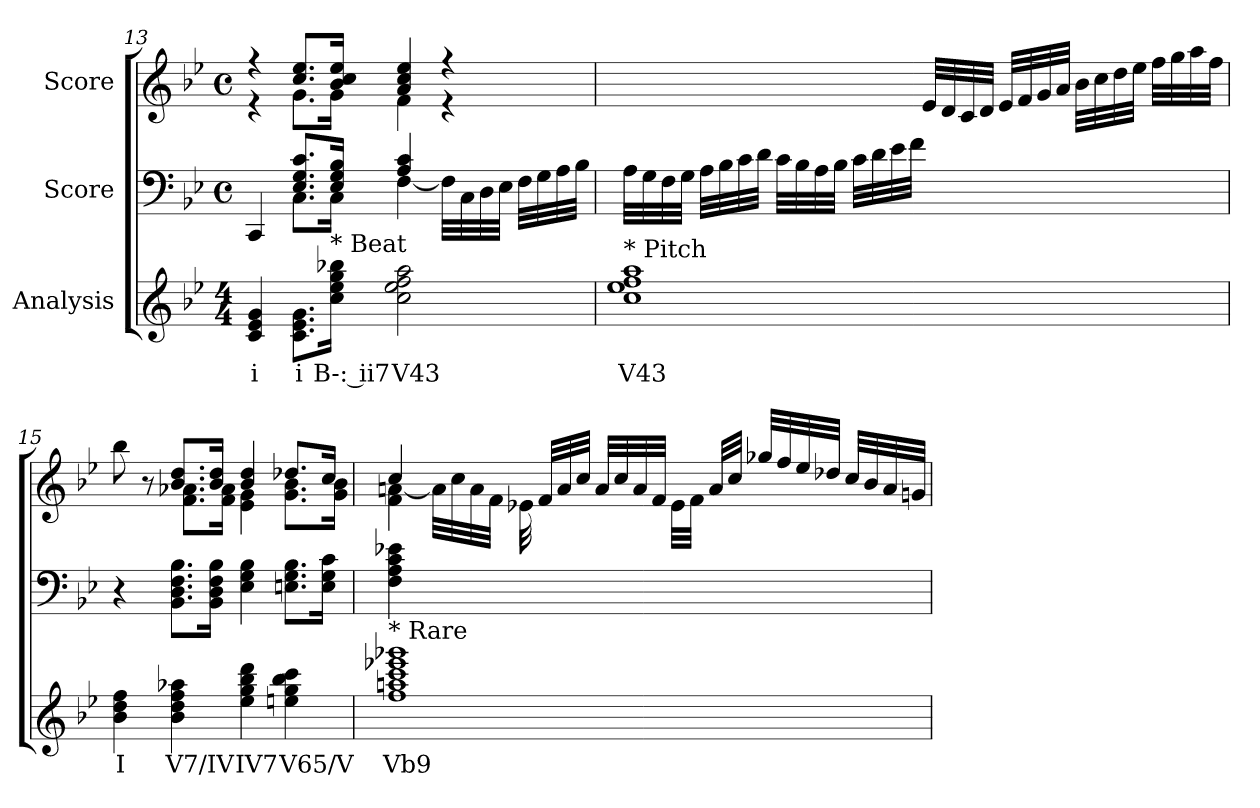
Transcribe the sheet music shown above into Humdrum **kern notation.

**kern	**text	**kern	**kern
*part3	*part3	*part2	*part1
*staff3	*staff3	*staff2	*staff1
*I"Analysis	*	*I"Score	*I"Score
!!LO:LB:g=z
*	*	*clefF4	*clefG2
*k[b-e-]	*	*k[b-e-]	*k[b-e-]
*M4/4	*	*M4/4	*M4/4
*	*	*met(c)	*met(c)
=13	=13	=13	=13
*	*	*^	*^
4c 4e- 4g	i	4CC/	4ryy	4r	4r
8.c 8.e- 8.gL	i	8.E-/ 8.G/ 8.c/L	8.C\L	8.cc/ 8.ee-/L	8.g\L
!LO:TX:t=* Beat	!	!	!	!	!
16cc 16ee- 16gg 16bb-XJk	B-: ii7	16E-/ 16G/ 16B-/Jk	16C\Jk	16b-/ 16cc/ 16ee-/Jk	16g\Jk
2cc 2ee- 2ff 2aa	V43	4A/ 4c/	[4F\	4a/ 4cc/ 4ee-/	4f\
.	.	4ryy	32F\LLL]	4r	4r
.	.	.	32C\	.	.
.	.	.	32D\	.	.
.	.	.	32E-\JJJ	.	.
.	.	.	32F\LLL	.	.
.	.	.	32G\	.	.
.	.	.	32A\	.	.
.	.	.	32B-\JJJ	.	.
*	*	*v	*v	*	*
*	*	*	*v	*v
=14	=14	=14	=14
*	*	*^	*
!LO:TX:t=* Pitch	!	!	!	!
*	*	*v	*v	*
1cc 1ee- 1ff 1aa	V43	32A\LLL	2ryy
.	.	32G\	.
.	.	32F\	.
.	.	32G\JJJ	.
.	.	32A\LLL	.
.	.	32B-\	.
.	.	32c\	.
.	.	32d\JJJ	.
.	.	32c\LLL	.
.	.	32B-\	.
.	.	32A\	.
.	.	32B-\JJJ	.
.	.	32c\LLL	.
.	.	32d\	.
.	.	32e-\	.
.	.	32f\JJJ	.
.	.	2ryy	32e-/LLL
.	.	.	32d/
.	.	.	32c/
.	.	.	32d/JJJ
.	.	.	32e-/LLL
.	.	.	32f/
.	.	.	32g/
.	.	.	32a/JJJ
.	.	.	32b-\LLL
.	.	.	32cc\
.	.	.	32dd\
.	.	.	32ee-\JJJ
.	.	.	32ff\LLL
.	.	.	32gg\
.	.	.	32aa\
.	.	.	32ff\JJJ
!!LO:PB:g=z
=15	=15	=15	=15
*	*	*	*^
4b- 4dd 4ff	I	4r	8bb-\	4ryy
.	.	.	8r	.
4b- 4dd 4ff 4aa-X	V7/IV	8.BB-\ 8.D\ 8.F\ 8.B-\L	8.b-/ 8.dd/L	8.f\ 8.a-X\L
.	.	16BB-\ 16D\ 16F\ 16B-\Jk	16b-/ 16dd/Jk	16f\ 16a-\Jk
4ee- 4gg 4bb- 4ddd	IV7	4E-\ 4G\ 4B-\	4b-/ 4dd/	4e-\ 4g\
4een 4gg 4bb- 4ccc	V65/V	8.En\ 8.G\ 8.B-\L	8.dd-X/L	8.g\ 8.b-\L
.	.	16E\ 16G\ 16c\Jk	16cc/Jk	16g\ 16b-\Jk
=16	=16	=16	=16	=16
!LO:TX:t=* Rare	!	!	!	!
1ff 1aan 1ccc 1eee-X 1ggg-X	Vb9	4F\ 4A\ 4c\ 4e-X\	4cc/	4f\ [4an\
.	.	4ryy	8ryy	32a\LLL]
.	.	.	.	32cc\
.	.	.	.	32a\
.	.	.	.	32f\JJJ
.	.	.	32e-X\	8ryy
.	.	.	32f/LLL	.
.	.	.	32a/	.
.	.	.	32cc/JJJ	.
.	.	2ryy	32a/LLL	2ryy
.	.	.	32cc/	.
.	.	.	32a/	.
.	.	.	32f/JJJ	.
.	.	.	32e-\LLL	.
.	.	.	32f\JJJ	.
.	.	.	32a/LLL	.
.	.	.	32cc/JJJ	.
.	.	.	32gg-X/LLL	.
.	.	.	32ff/	.
.	.	.	32ee-/	.
.	.	.	32dd-X/JJJ	.
.	.	.	32cc/LLL	.
.	.	.	32b-/	.
.	.	.	32a/	.
.	.	.	32gn/JJJ	.
*	*	*	*v	*v
=	=	=	=
*-	*-	*-	*-
